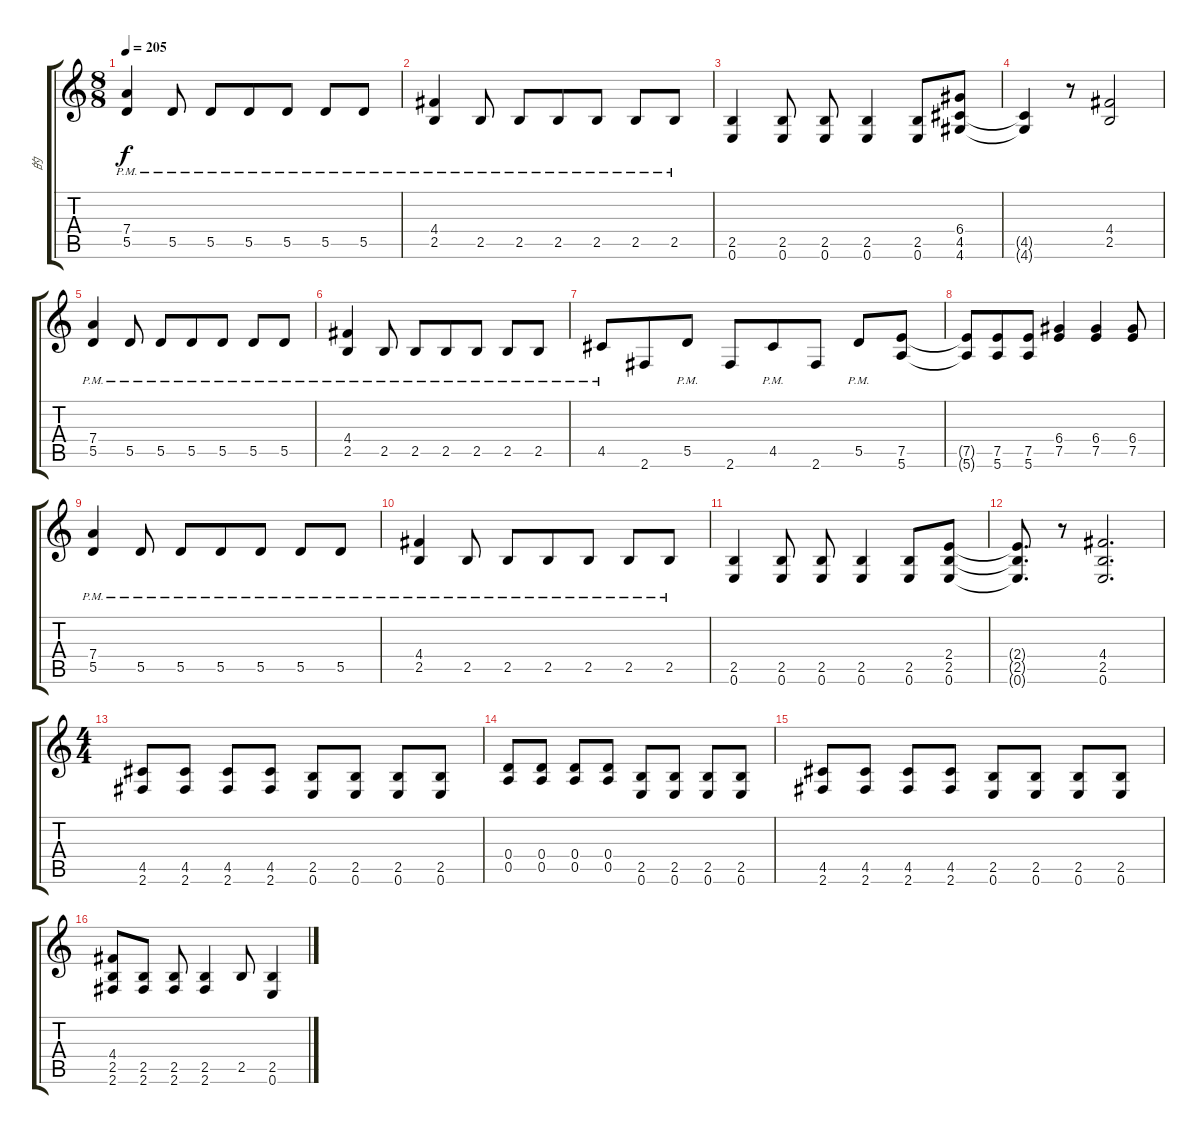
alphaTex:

\track ("的" "的") {instrument distortionguitar}
\staff {score tabs}
\tuning (E4 B3 G3 D3 A2 E2) {hide}
\ts (8 8)
\tempo 205
\clef g2
\ks c
(7.4 5.5{pm}).4{dy f} 5.5{pm}.8 5.5{pm}.8 5.5{pm}.8 5.5{pm}.8 5.5{pm}.8 5.5{pm}.8 |
(4.4 2.5{pm}).4 2.5{pm}.8 2.5{pm}.8 2.5{pm}.8 2.5{pm}.8 2.5{pm}.8 2.5{pm}.8 |
(2.5 0.6).4 (2.5 0.6).8 (2.5 0.6).8 (2.5 0.6).4 (2.5 0.6).8 (6.4 4.5 4.6).8 |
(4.5{t} 4.6{t}).4 r.8 (4.4 2.5).2 |
(7.4 5.5{pm}).4 5.5{pm}.8 5.5{pm}.8 5.5{pm}.8 5.5{pm}.8 5.5{pm}.8 5.5{pm}.8 |
(4.4 2.5{pm}).4 2.5{pm}.8 2.5{pm}.8 2.5{pm}.8 2.5{pm}.8 2.5{pm}.8 2.5{pm}.8 |
4.5{pm}.8 2.6.8 5.5{pm}.8 2.6.8 4.5{pm}.8 2.6.8 5.5{pm}.8 (7.5 5.6).8 |
(7.5{t} 5.6{t}).8 (7.5 5.6).8 (7.5 5.6).8 (6.4 7.5).4 (6.4 7.5).4 (6.4 7.5).8 |
(7.4 5.5{pm}).4 5.5{pm}.8 5.5{pm}.8 5.5{pm}.8 5.5{pm}.8 5.5{pm}.8 5.5{pm}.8 |
(4.4 2.5{pm}).4 2.5{pm}.8 2.5{pm}.8 2.5{pm}.8 2.5{pm}.8 2.5{pm}.8 2.5{pm}.8 |
(2.5 0.6).4 (2.5 0.6).8 (2.5 0.6).8 (2.5 0.6).4 (2.5 0.6).8 (2.4 2.5 0.6).8 |
(2.4{t} 2.5{t} 0.6{t}).8{d} r.8 (4.4 2.5 0.6).2{d} |
\ts (4 4)
(4.5 2.6).8 (4.5 2.6).8 (4.5 2.6).8 (4.5 2.6).8 (2.5 0.6).8 (2.5 0.6).8 (2.5 0.6).8 (2.5 0.6).8 |
(0.4 0.5).8 (0.4 0.5).8 (0.4 0.5).8 (0.4 0.5).8 (2.5 0.6).8 (2.5 0.6).8 (2.5 0.6).8 (2.5 0.6).8 |
(4.5 2.6).8 (4.5 2.6).8 (4.5 2.6).8 (4.5 2.6).8 (2.5 0.6).8 (2.5 0.6).8 (2.5 0.6).8 (2.5 0.6).8 |
(4.4 2.5 2.6).8 (2.5 2.6).8 (2.5 2.6).8 (2.5 2.6).4 2.5.8 (2.5 0.6).4
